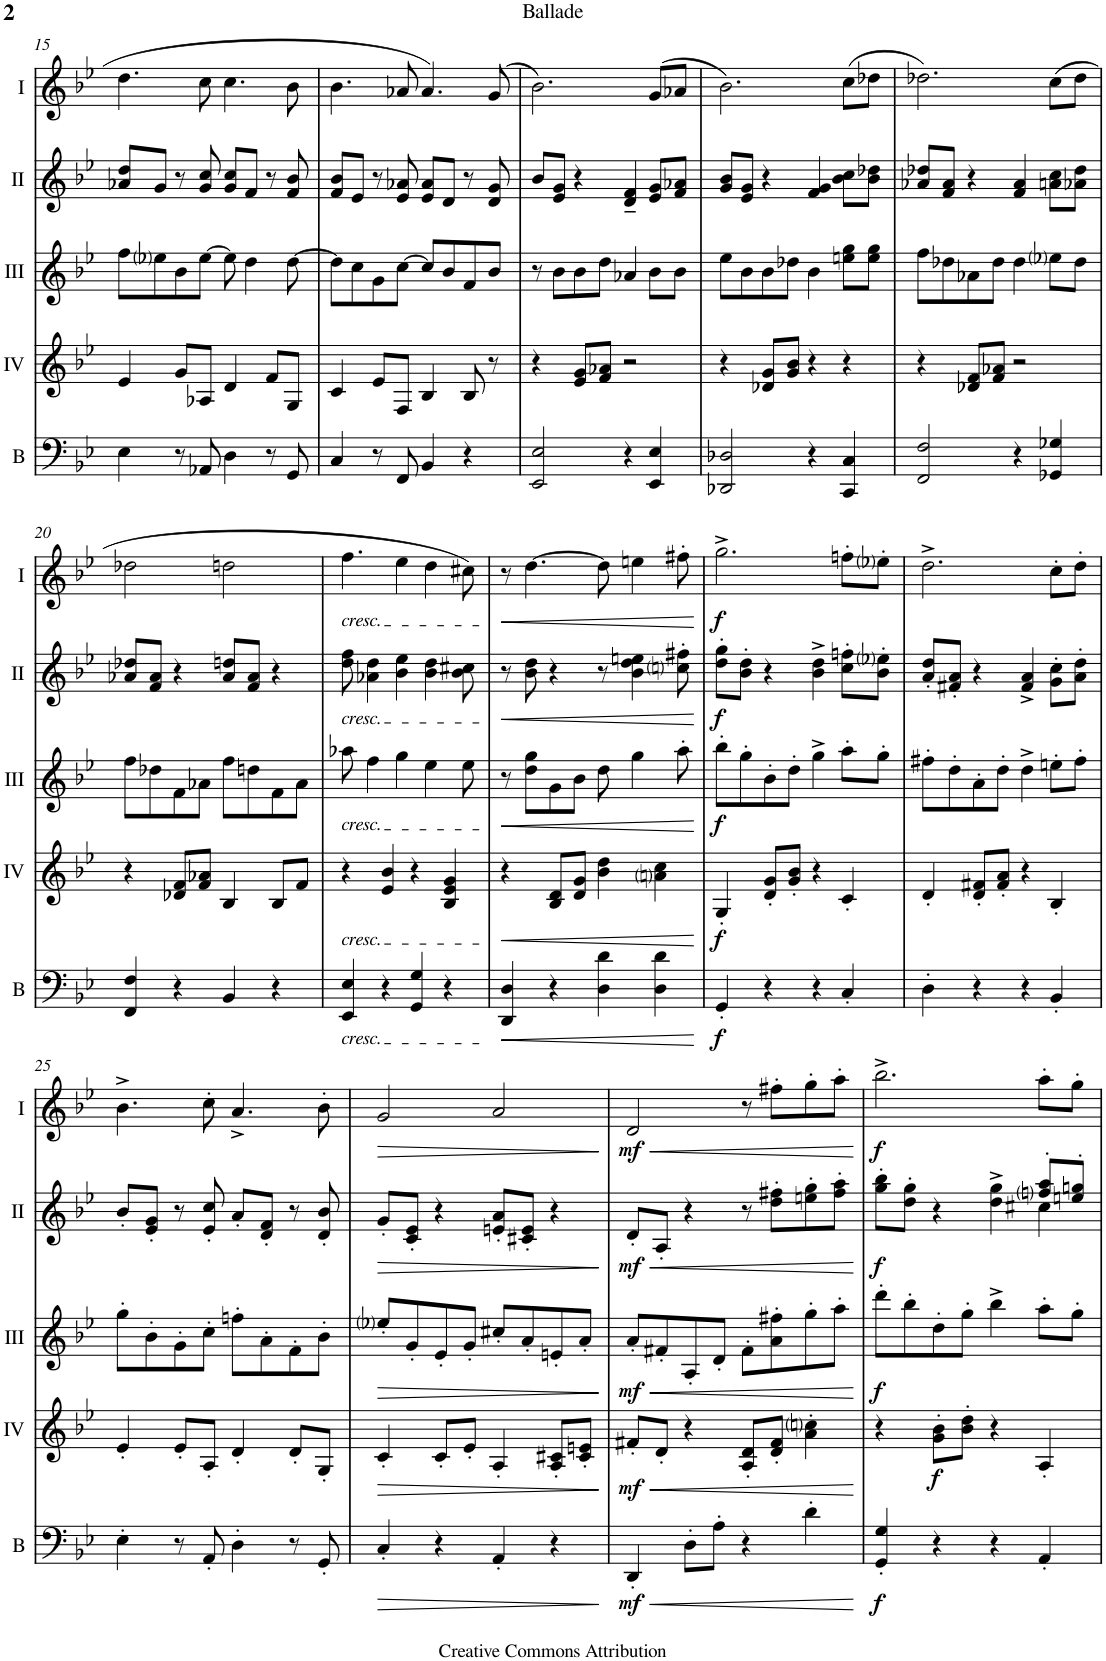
**kern	**dynam	**kern	**dynam	**kern	**dynam	**kern	**dynam	**kern	**dynam
*part5	*part5	*part4	*part4	*part3	*part3	*part2	*part2	*part1	*part1
*staff5	*staff5	*staff4	*staff4	*staff3	*staff3	*staff2	*staff2	*staff1	*staff1
*I"Bass	*	*I"Acc. 4	*	*I"Acc. 3	*	*I"Acc. 2	*	*I"Acc. 1	*
*I'B	*	*	*	*	*	*	*	*	*
!!LO:PB:g=z
*clefF4	*	*clefG2	*	*clefG2	*	*clefG2	*	*clefG2	*
*Trd7c12	*	*Trd7c12	*	*Trd7c12	*	*	*	*	*
*k[b-e-]	*	*k[b-e-]	*	*k[b-e-]	*	*k[b-e-]	*	*k[b-e-]	*
*M2/2	*	*M2/2	*	*M2/2	*	*M2/2	*	*M2/2	*
*met(c|)	*	*met(c|)	*	*met(c|)	*	*met(c|)	*	*met(c|)	*
=15	=15	=15	=15	=15	=15	=15	=15	=15	=15
4E-\	.	4e-/	.	8ff\L	.	8a-X/ 8dd/L	.	4.dd\	.
.	.	.	.	8ee-i\	.	8g/J	.	.	.
8r	.	8g/L	.	8b-\	.	8r	.	.	.
8AA-X/	.	8A-X/J	.	[8ee-\J	.	8g/ 8cc/	.	8cc\	.
4D\	.	4d/	.	8ee-\]	.	8g/ 8cc/L	.	4.cc\	.
.	.	.	.	4dd\	.	8f/J	.	.	.
8r	.	8f/L	.	.	.	8r	.	.	.
8GG/	.	8G/J	.	[8dd\	.	8f/ 8b-/	.	8b-\	.
=16	=16	=16	=16	=16	=16	=16	=16	=16	=16
4C/	.	4c/	.	8dd\L]	.	8f/ 8b-/L	.	4.b-\	.
.	.	.	.	8cc\	.	8e-/J	.	.	.
8r	.	8e-/L	.	8g\	.	8r	.	.	.
8FF/	.	8F/J	.	[8cc\J	.	8e-/ 8a-X/	.	8a-X/	.
4BB-/	.	4B-/	.	8cc/L]	.	8e-/ 8a-/L	.	4.a-/	.
.	.	.	.	8b-/	.	8d/J	.	.	.
4r	.	8B-/	.	8f/	.	8r	.	.	.
.	.	8r	.	8b-/J	.	8d/ 8g/	.	(8g/	.
=17	=17	=17	=17	=17	=17	=17	=17	=17	=17
2EE-/ 2E-/	.	4r	.	8r	.	8b-/L	.	2.b-\)	.
.	.	.	.	8b-\L	.	8e-/ 8g/J	.	.	.
.	.	8e-/ 8g/L	.	8b-\	.	4r	.	.	.
.	.	8f/ 8a-X/J	.	8dd\J	.	.	.	.	.
4r	.	2r	.	4a-X/	.	4d/~ 4f/~	.	.	.
4EE-/ 4E-/	.	.	.	8b-\L	.	8e-/ 8g/L	.	(8g/L	.
.	.	.	.	8b-\J	.	8f/ 8a-X/J	.	8a-X/J	.
=18	=18	=18	=18	=18	=18	=18	=18	=18	=18
2DD-X/ 2D-X/	.	4r	.	8ee-\L	.	8g/ 8b-/L	.	2.b-\)	.
.	.	.	.	8b-\	.	8e-/ 8g/J	.	.	.
.	.	8d-X/ 8g/L	.	8b-\	.	4r	.	.	.
.	.	8g/ 8b-/J	.	8dd-X\J	.	.	.	.	.
4r	.	4r	.	4b-\	.	4f/ 4g/	.	.	.
4CC/ 4C/	.	4r	.	8een\ 8gg\L	.	8b-\ 8cc\L	.	(8cc\L	.
.	.	.	.	8ee\ 8gg\J	.	8b-\ 8dd-X\J	.	8dd-X\J	.
=19	=19	=19	=19	=19	=19	=19	=19	=19	=19
2FF/ 2F/	.	4r	.	8ff\L	.	8a-X/ 8dd-X/L	.	2.dd-X\)	.
.	.	.	.	8dd-X\	.	8f/ 8a-/J	.	.	.
.	.	8d-X/ 8f/L	.	8a-X\	.	4r	.	.	.
.	.	8f/ 8a-X/J	.	8dd-\J	.	.	.	.	.
4r	.	2r	.	4dd-\	.	4f/ 4a-/	.	.	.
4GG-X/ 4G-X/	.	.	.	8ee-i\L	.	8an\ 8cc\L	.	(8cc\L	.
.	.	.	.	8dd-\J	.	8a-X\ 8dd-\J	.	8dd-\J	.
!!LO:LB:g=z
=20	=20	=20	=20	=20	=20	=20	=20	=20	=20
4FF/ 4F/	.	4r	.	8ff\L	.	8a-X/ 8dd-X/L	.	2dd-X\	.
.	.	.	.	8dd-X\	.	8f/ 8a-/J	.	.	.
4r	.	8d-X/ 8f/L	.	8f\	.	4r	.	.	.
.	.	8f/ 8a-X/J	.	8a-X\J	.	.	.	.	.
4BB-/	.	4B-/	.	8ff\L	.	8a-/ 8ddn/L	.	2ddn\	.
.	.	.	.	8ddn\	.	8f/ 8a-/J	.	.	.
4r	.	8B-/L	.	8f\	.	4r	.	.	.
.	.	8f/J	.	8a-\J	.	.	.	.	.
=21	=21	=21	=21	=21	=21	=21	=21	=21	=21
!	!	!	!	!	!	!	!	!LO:TX:b:i:t=cresc.	!
!	!	!	!	!	!	!LO:TX:b:i:t=cresc.	!	!	!
!	!	!	!	!LO:TX:b:i:t=cresc.	!	!	!	!	!
!	!	!LO:TX:b:i:t=cresc.	!	!	!	!	!	!	!
!LO:TX:b:i:t=cresc.	!	!	!	!	!	!	!	!	!
4EE-/ 4E-/	.	4r	.	8aa-X\	.	8dd\ 8ff\	.	4.ff\	.
.	.	.	.	4ff\	.	4a-X\ 4dd\	.	.	.
4r	.	4e-/ 4b-/	.	.	.	.	.	.	.
.	.	.	.	4gg\	.	4b-\ 4ee-\	.	4ee-\	.
4GG/ 4G/	.	4r	.	.	.	.	.	.	.
.	.	.	.	4ee-\	.	4b-\ 4dd\	.	4dd\	.
4r	.	4B-/ 4e-/ 4g/	.	.	.	.	.	.	.
.	.	.	.	8ee-\	.	8b-\ 8cc#X\	.	8cc#X\)	.
=22	=22	=22	=22	=22	=22	=22	=22	=22	=22
!	!LO:HP:b	!	!LO:HP:b	!	!LO:HP:b	!	!LO:HP:b	!	!LO:HP:b
4DD/ 4D/	<	4r	<	8r	<	8r	<	8r	<
.	.	.	.	8dd\ 8gg\L	.	8b-\ 8dd\	.	[4.dd\	.
4r	.	8B-/ 8d/L	.	8g\	.	4r	.	.	.
.	.	8d/ 8g/J	.	8b-\J	.	.	.	.	.
4D\ 4d\	.	4b-\ 4dd\	.	8dd\	.	8r	.	8dd\]	.
.	.	.	.	4gg\	.	4b-\ 4dd\ 4een\	.	4een\	.
4D\ 4d\	.	4ani\ 4cc\	.	.	.	.	.	.	.
.	.	.	.	8aa'\	.	8ccni\' 8ff#X\'	.	8ff#X'\	.
.	[	.	[	.	[	.	[	.	[
=23	=23	=23	=23	=23	=23	=23	=23	=23	=23
!	!LO:DY:b	!	!LO:DY:b	!	!LO:DY:b	!	!LO:DY:b	!	!LO:DY:b
4GG'/	f	4G'/	f	8bb-'\L	f	8dd\' 8gg\'L	f	2.gg^\	f
.	.	.	.	8gg'\	.	8b-\' 8dd\'J	.	.	.
4r	.	8d/' 8g/'L	.	8b-'\	.	4r	.	.	.
.	.	8g/' 8b-/'J	.	8dd'\J	.	.	.	.	.
4r	.	4r	.	4gg^\	.	4b-\^ 4dd\^	.	.	.
4C'/	.	4c'/	.	8aa'\L	.	8cc\' 8ffn\'L	.	8ffn'\L	.
.	.	.	.	8gg'\J	.	8b-\' 8ee-i\'J	.	8ee-i'\J	.
=24	=24	=24	=24	=24	=24	=24	=24	=24	=24
4D'\	.	4d'/	.	8ff#X'\L	.	8a/' 8dd/'L	.	2.dd^\	.
.	.	.	.	8dd'\	.	8f#X/' 8a/'J	.	.	.
4r	.	8d/' 8f#X/'L	.	8a'\	.	4r	.	.	.
.	.	8f#/' 8a/'J	.	8dd'\J	.	.	.	.	.
4r	.	4r	.	4dd^\	.	4f#/^ 4a/^	.	.	.
4BB-'/	.	4B-'/	.	8een'\L	.	8g\' 8cc\'L	.	8cc'\L	.
.	.	.	.	8ff#'\J	.	8a\' 8dd\'J	.	8dd'\J	.
!!LO:LB:g=z
=25	=25	=25	=25	=25	=25	=25	=25	=25	=25
4E-'\	.	4e-'/	.	8gg'\L	.	8b-'/L	.	4.b-^\	.
.	.	.	.	8b-'\	.	8e-/' 8g/'J	.	.	.
8r	.	8e-'/L	.	8g'\	.	8r	.	.	.
8AA'/	.	8A'/J	.	8cc'\J	.	8e-/' 8cc/'	.	8cc'\	.
4D'\	.	4d'/	.	8ffn'\L	.	8a'/L	.	4.a^/	.
.	.	.	.	8a'\	.	8d/' 8f/'J	.	.	.
8r	.	8d'/L	.	8f'\	.	8r	.	.	.
8GG'/	.	8G'/J	.	8b-'\J	.	8d/' 8b-/'	.	8b-'\	.
=26	=26	=26	=26	=26	=26	=26	=26	=26	=26
!	!LO:HP:b	!	!LO:HP:b	!	!LO:HP:b	!	!LO:HP:b	!	!LO:HP:b
4C'/	>	4c'/	>	8ee-i'/L	>	8g'/L	>	2g/	>
.	.	.	.	8g'/	.	8c/' 8e-/'J	.	.	.
4r	.	8c'/L	.	8e-'/	.	4r	.	.	.
.	.	8e-'/J	.	8g'/J	.	.	.	.	.
4AA'/	.	4A'/	.	8cc#X'/L	.	8en/' 8a/'L	.	2a/	.
.	.	.	.	8a'/	.	8c#X/' 8e/'J	.	.	.
4r	.	8A/' 8c#X/'L	.	8en'/	.	4r	.	.	.
.	.	8c#/' 8en/'J	.	8a'/J	.	.	.	.	.
.	]	.	]	.	]	.	]	.	]
=27	=27	=27	=27	=27	=27	=27	=27	=27	=27
!	!LO:HP:b	!	!LO:HP:b	!	!LO:HP:b	!	!LO:HP:b	!	!LO:HP:b
!	!LO:DY:n=1:b	!	!LO:DY:n=1:b	!	!LO:DY:n=1:b	!	!LO:DY:n=1:b	!	!LO:DY:n=1:b
4DD'/	< mf	8f#X'/L	< mf	8a'/L	< mf	8d'/L	< mf	2d/	< mf
.	.	8d'/J	.	8f#X'/	.	8A'/J	.	.	.
8D'\L	.	4r	.	8A'/	.	4r	.	.	.
8A'\J	.	.	.	8d'/J	.	.	.	.	.
4r	.	8A/' 8d/'L	.	8f#'\L	.	8r	.	8r	.
.	.	8d/' 8f#/'J	.	8a\' 8ff#X\'	.	8dd\' 8ff#X\'L	.	8ff#X'\L	.
4d'\	.	4a\' 4ccni\'	.	8gg'\	.	8een\' 8gg\'	.	8gg'\	.
.	.	.	.	8aa'\J	.	8ff#\' 8aa\'J	.	8aa'\J	.
.	[	.	[	.	[	.	[	.	[
=28	=28	=28	=28	=28	=28	=28	=28	=28	=28
*	*	*	*	*	*	*^	*	*	*
!	!LO:DY:b	!	!	!	!LO:DY:b	!	!	!LO:DY:b	!	!LO:DY:b
4GG/' 4G/'	f	4r	.	8ddd'\L	f	8gg\' 8bb-\'L	2.ryy	f	2.bb-^\	f
.	.	.	.	8bb-'\	.	8dd\' 8gg\'J	.	.	.	.
!	!	!	!LO:DY:b	!	!	!	!	!	!	!
4r	.	8g\' 8b-\'L	f	8dd'\	.	4r	.	.	.	.
.	.	8b-\' 8dd\'J	.	8gg'\J	.	.	.	.	.	.
4r	.	4r	.	4bb-^\	.	4dd\^ 4gg\^	.	.	.	.
4AA'/	.	4A'/	.	8aa'\L	.	8ffni/' 8aa/'L	4cc#X\	.	8aa'\L	.
.	.	.	.	8gg'\J	.	8een/' 8ggn/'J	.	.	8gg'\J	.
*	*	*	*	*	*	*v	*v	*	*	*
=	=	=	=	=	=	=	=	=	=
*-	*-	*-	*-	*-	*-	*-	*-	*-	*-
